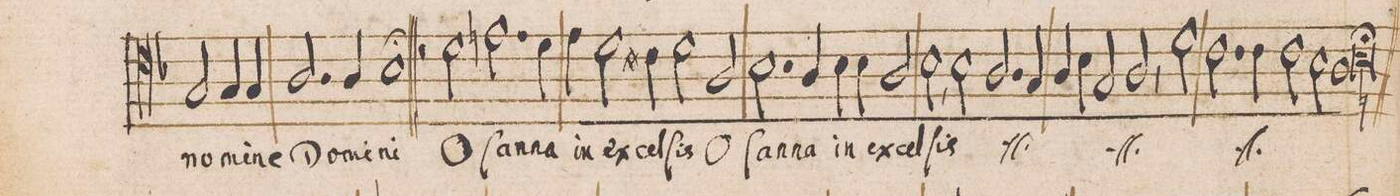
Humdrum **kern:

**kern	**text
*I"Tenor	*
*clefC4	*
*k[b-]	*
*M2/1	*
2G/	no-
4G/	-mi-
4G/	-ne
=20-	=20-
2.A/	Do-
4A/	-mi-
1B-;	-ni
=21||-	=21||-
2r	.
2d\	O-
2.en\	-ſan-
4d\	-na
=22-	=22-
4e\	in
2d\	ex-
4c#X\	-cel-
2d\	-ſis
2A/	O-
=23-	=23-
2.B-\	-san-
4A/	-na
4B-\	in
4B-\	ex-
2A/	-cel-
=24-	=24-
2B-,\	ſis
*	*ij
2B-\	in
2.A/	ex-
4G/	-cel-
=25-	=25-
4A/	ſis
4B-\	in
2G/	ex-
2A,/	-cel-
2d\	ſis
=26-	=26-
2.c\	in
4c\	ex-
2c\	-cel
2B-\	ſis
=27-	=27-
1A	.
1Bn;	.
*	*Xij
==	==
*-	*-
